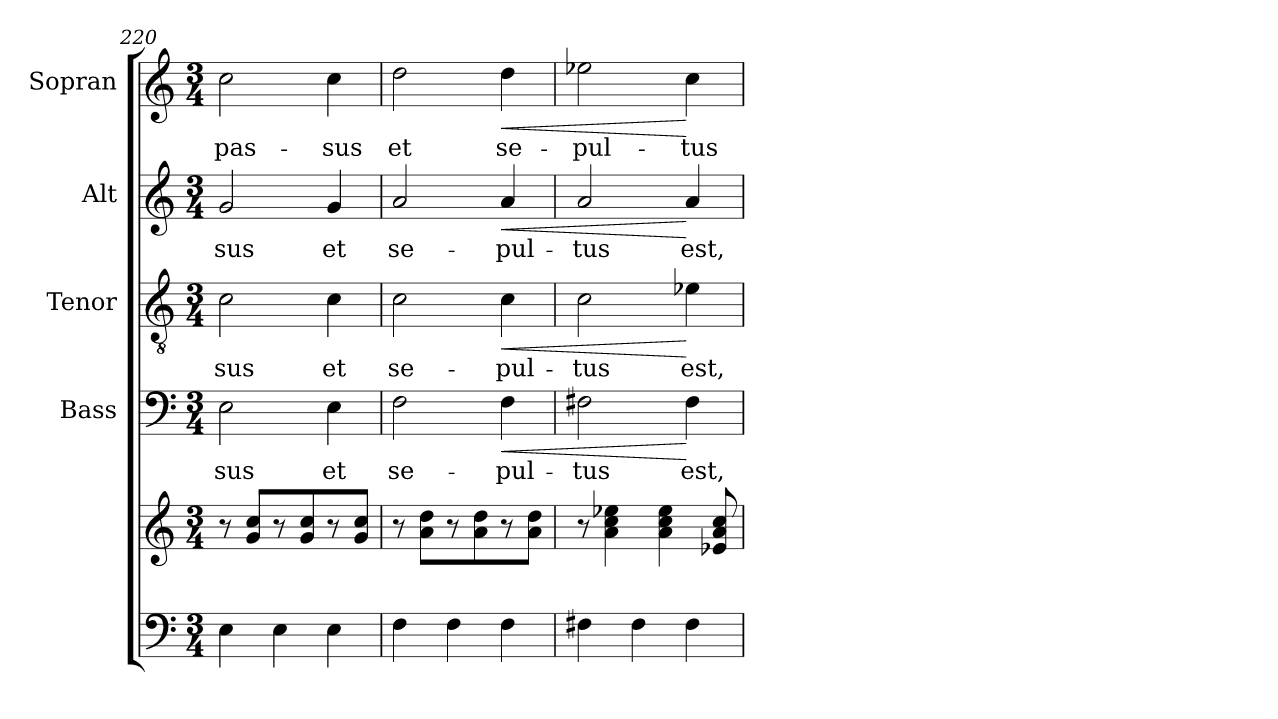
**kern	**kern	**kern	**text	**dynam	**kern	**text	**dynam	**kern	**text	**dynam	**kern	**text	**dynam
*part5	*part5	*part4	*part4	*part4	*part3	*part3	*part3	*part2	*part2	*part2	*part1	*part1	*part1
*staff6	*staff5	*staff4	*staff4	*staff4	*staff3	*staff3	*staff3	*staff2	*staff2	*staff2	*staff1	*staff1	*staff1
*	*	*I"Bass	*	*	*I"Tenor	*	*	*I"Alt	*	*	*I"Sopran	*	*
*	*	*I'B.	*	*	*I'T.	*	*	*I'A.	*	*	*I'S.	*	*
*clefF4	*clefG2	*clefF4	*	*	*clefGv2	*	*	*clefG2	*	*	*clefG2	*	*
*k[]	*k[]	*k[]	*	*	*k[]	*	*	*k[]	*	*	*k[]	*	*
*C:	*C:	*C:	*	*	*C:	*	*	*C:	*	*	*C:	*	*
*M3/4	*M3/4	*M3/4	*	*	*M3/4	*	*	*M3/4	*	*	*M3/4	*	*
=220	=220	=220	=220	=220	=220	=220	=220	=220	=220	=220	=220	=220	=220
!	!	!	!LO:LY:b	!	!	!LO:LY:b	!	!	!LO:LY:b	!	!	!LO:LY:b	!
4E\	8r	2E\	-sus	.	2c\	-sus	.	2g/	-sus	.	2cc\	pas-	.
.	8g/ 8cc/L	.	.	.	.	.	.	.	.	.	.	.	.
4E\	8r	.	.	.	.	.	.	.	.	.	.	.	.
.	8g/ 8cc/	.	.	.	.	.	.	.	.	.	.	.	.
!	!	!	!LO:LY:b	!	!	!LO:LY:b	!	!	!LO:LY:b	!	!	!LO:LY:b	!
4E\	8r	4E\	et	.	4c\	et	.	4g/	et	.	4cc\	-sus	.
.	8g/ 8cc/J	.	.	.	.	.	.	.	.	.	.	.	.
=221	=221	=221	=221	=221	=221	=221	=221	=221	=221	=221	=221	=221	=221
!	!	!	!LO:LY:b	!	!	!LO:LY:b	!	!	!LO:LY:b	!	!	!LO:LY:b	!
4F\	8r	2F\	se-	.	2c\	se-	.	2a/	se-	.	2dd\	et	.
.	8a\ 8dd\L	.	.	.	.	.	.	.	.	.	.	.	.
4F\	8r	.	.	.	.	.	.	.	.	.	.	.	.
.	8a\ 8dd\	.	.	.	.	.	.	.	.	.	.	.	.
!	!	!	!LO:LY:b	!LO:HP:b	!	!LO:LY:b	!LO:HP:b	!	!LO:LY:b	!LO:HP:b	!	!LO:LY:b	!LO:HP:b
4F\	8r	4F\	-pul-	<	4c\	-pul-	<	4a/	-pul-	<	4dd\	se-	<
.	8a\ 8dd\J	.	.	.	.	.	.	.	.	.	.	.	.
!!LO:PB:g=z
=222	=222	=222	=222	=222	=222	=222	=222	=222	=222	=222	=222	=222	=222
!	!	!	!LO:LY:b	!	!	!LO:LY:b	!	!	!LO:LY:b	!	!	!LO:LY:b	!
4F#X\	8r	2F#X\	-tus	.	2c\	-tus	.	2a/	-tus	.	2ee-X\	-pul-	.
.	4a\ 4cc\ 4ee-X\	.	.	.	.	.	.	.	.	.	.	.	.
4F#\	.	.	.	.	.	.	.	.	.	.	.	.	.
.	4a\ 4cc\ 4ee-\	.	.	.	.	.	.	.	.	.	.	.	.
!	!	!	!LO:LY:b	!	!	!LO:LY:b	!	!	!LO:LY:b	!	!	!LO:LY:b	!
4F#\	.	4F#\	est,	[	4e-X\	est,	[	4a/	est,	[	4cc\	-tus	[
.	8e-X/ 8a/ 8cc/	.	.	.	.	.	.	.	.	.	.	.	.
=	=	=	=	=	=	=	=	=	=	=	=	=	=
*-	*-	*-	*-	*-	*-	*-	*-	*-	*-	*-	*-	*-	*-
